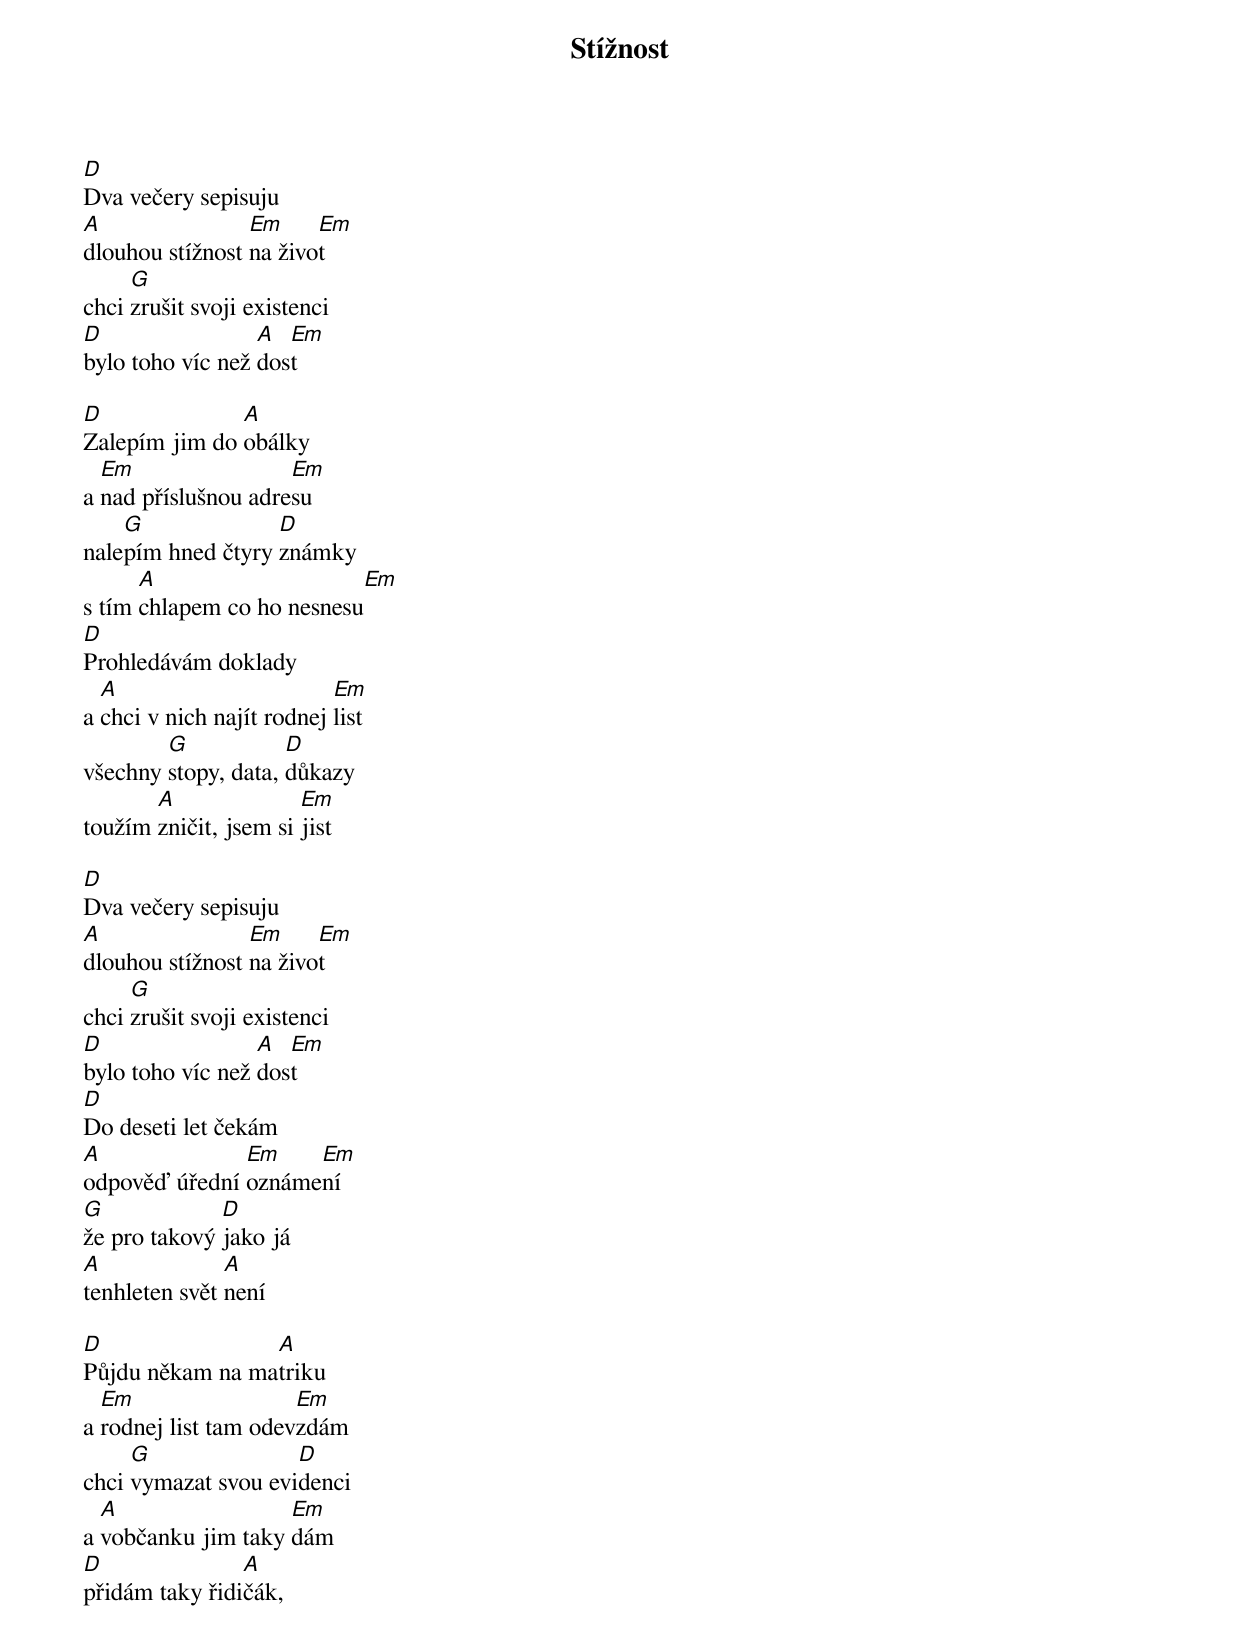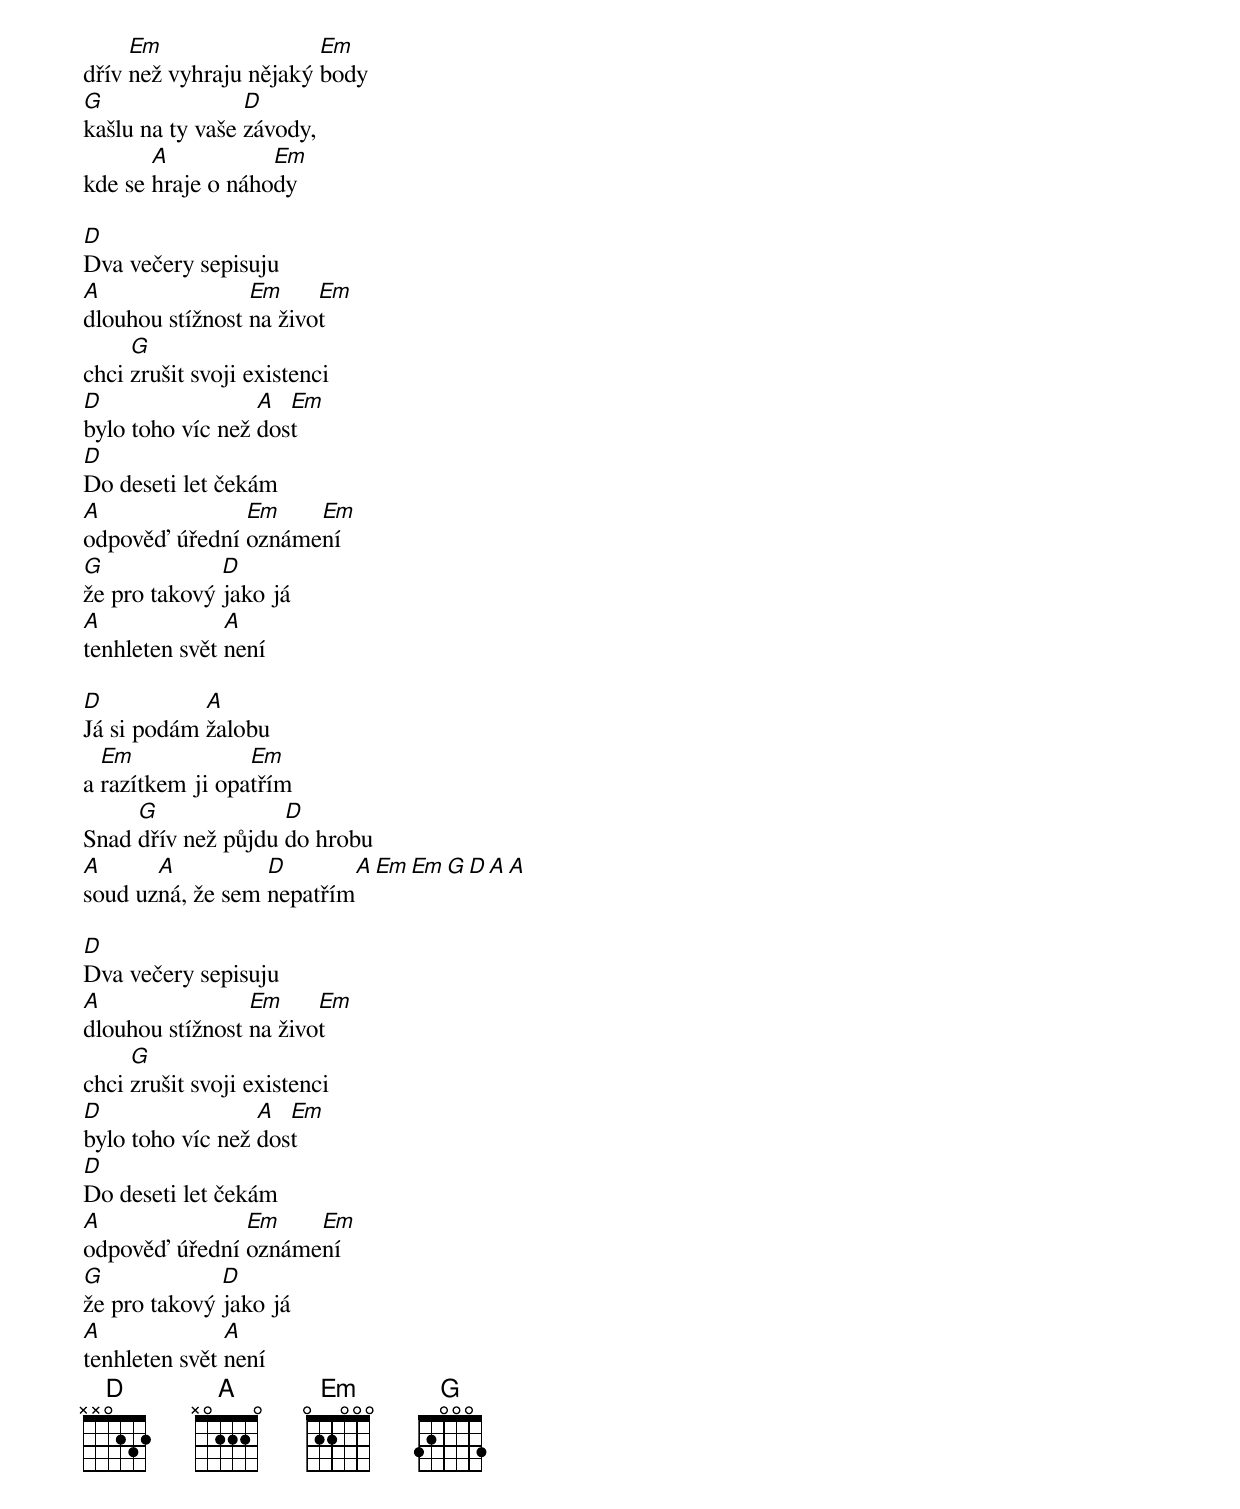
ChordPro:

{title: Stížnost}
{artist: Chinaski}
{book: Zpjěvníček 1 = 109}

[D]Dva večery sepisuju
[A]dlouhou stížnost [Em]na živo[Em]t
chci [G]zrušit svoji existenci
[D]bylo toho víc než [A]dos[Em]t

[D]Zalepím jim do [A]obálky
a [Em]nad příslušnou adre[Em]su
nale[G]pím hned čtyry [D]známky
s tím [A]chlapem co ho nesnesu[Em]
[D]Prohledávám doklady
a [A]chci v nich najít rodnej [Em]list
všechny [G]stopy, data, [D]důkazy
toužím [A]zničit, jsem si [Em]jist

[D]Dva večery sepisuju
[A]dlouhou stížnost [Em]na živo[Em]t
chci [G]zrušit svoji existenci
[D]bylo toho víc než [A]dos[Em]t
[D]Do deseti let čekám
[A]odpověď úřední [Em]oznáme[Em]ní
[G]že pro takový [D]jako já
[A]tenhleten svět [A]není

[D]Půjdu někam na ma[A]triku
a [Em]rodnej list tam odev[Em]zdám
chci [G]vymazat svou evi[D]denci
a [A]vobčanku jim taky [Em]dám
[D]přidám taky řidi[A]čák,
dřív [Em]než vyhraju nějaký [Em]body
[G]kašlu na ty vaše [D]závody,
kde se [A]hraje o náho[Em]dy

[D]Dva večery sepisuju
[A]dlouhou stížnost [Em]na živo[Em]t
chci [G]zrušit svoji existenci
[D]bylo toho víc než [A]dos[Em]t
[D]Do deseti let čekám
[A]odpověď úřední [Em]oznáme[Em]ní
[G]že pro takový [D]jako já
[A]tenhleten svět [A]není

[D]Já si podám [A]žalobu
a [Em]razítkem ji opa[Em]třím
Snad [G]dřív než půjdu [D]do hrobu
[A]soud uz[A]ná, že sem [D]nepatřím[A][Em][Em][G][D][A][A]

[D]Dva večery sepisuju
[A]dlouhou stížnost [Em]na živo[Em]t
chci [G]zrušit svoji existenci
[D]bylo toho víc než [A]dos[Em]t
[D]Do deseti let čekám
[A]odpověď úřední [Em]oznáme[Em]ní
[G]že pro takový [D]jako já
[A]tenhleten svět [A]není
